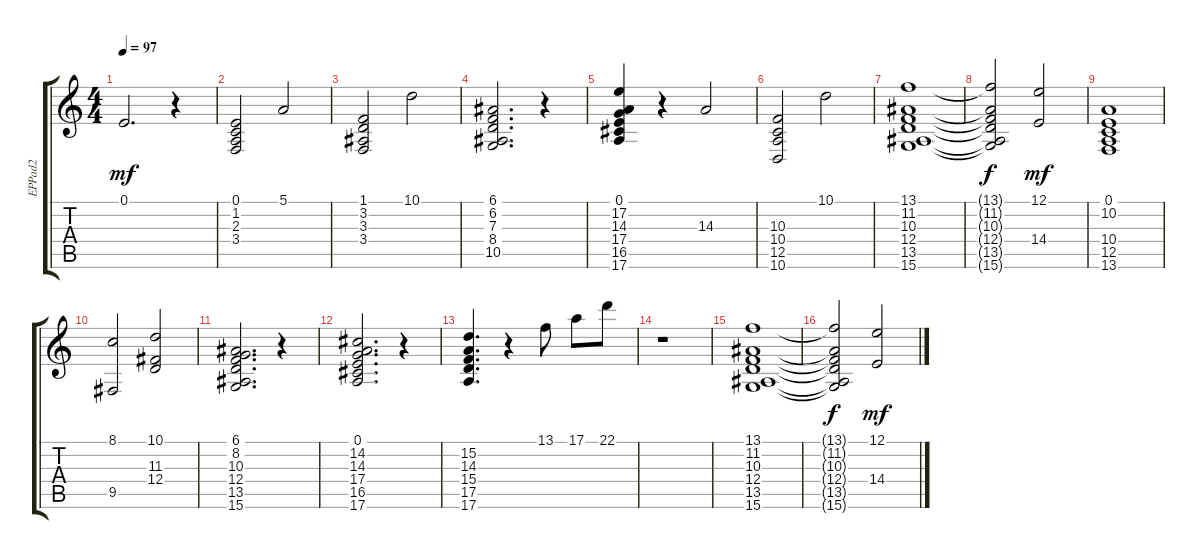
\track ("EPPad2" "EPPad2") {instrument electricpiano1}
\staff {score tabs}
\tuning (E4 B3 G3 D3 A2 E2) {hide}
\ts (4 4)
\tempo 97
\clef g2
\ks c
0.1.2{d dy mf} r.4 |
(0.1 1.2 2.3 3.4).2 5.1.2 |
(1.1 3.2 3.3 3.4).2 10.1.2 |
(6.1 6.2 7.3 8.4 10.5).2{d} r.4 |
(0.1 17.2 14.3 17.4 16.5 17.6).4 r.4 14.3.2 |
(10.3 10.4 12.5 10.6).2 10.1.2 |
(13.1 11.2 10.3 12.4 13.5 15.6).1 |
(13.1{t} 11.2{t} 10.3{t} 12.4{t} 13.5{t} 15.6{t}).2{dy f} (12.1 14.4).2{dy mf} |
(0.1 10.2 10.4 12.5 13.6).1 |
(8.1 9.5).2 (10.1 11.3 12.4).2 |
(6.1 8.2 10.3 12.4 13.5 15.6).2{d} r.4 |
(0.1 14.2 14.3 17.4 16.5 17.6).2{d} r.4 |
(15.2 14.3 15.4 17.5 17.6).4{d} r.4 13.1.8 17.1.8 22.1.8 |
r.1 |
(13.1 11.2 10.3 12.4 13.5 15.6).1 |
(13.1{t} 11.2{t} 10.3{t} 12.4{t} 13.5{t} 15.6{t}).2{dy f} (12.1 14.4).2{dy mf}
